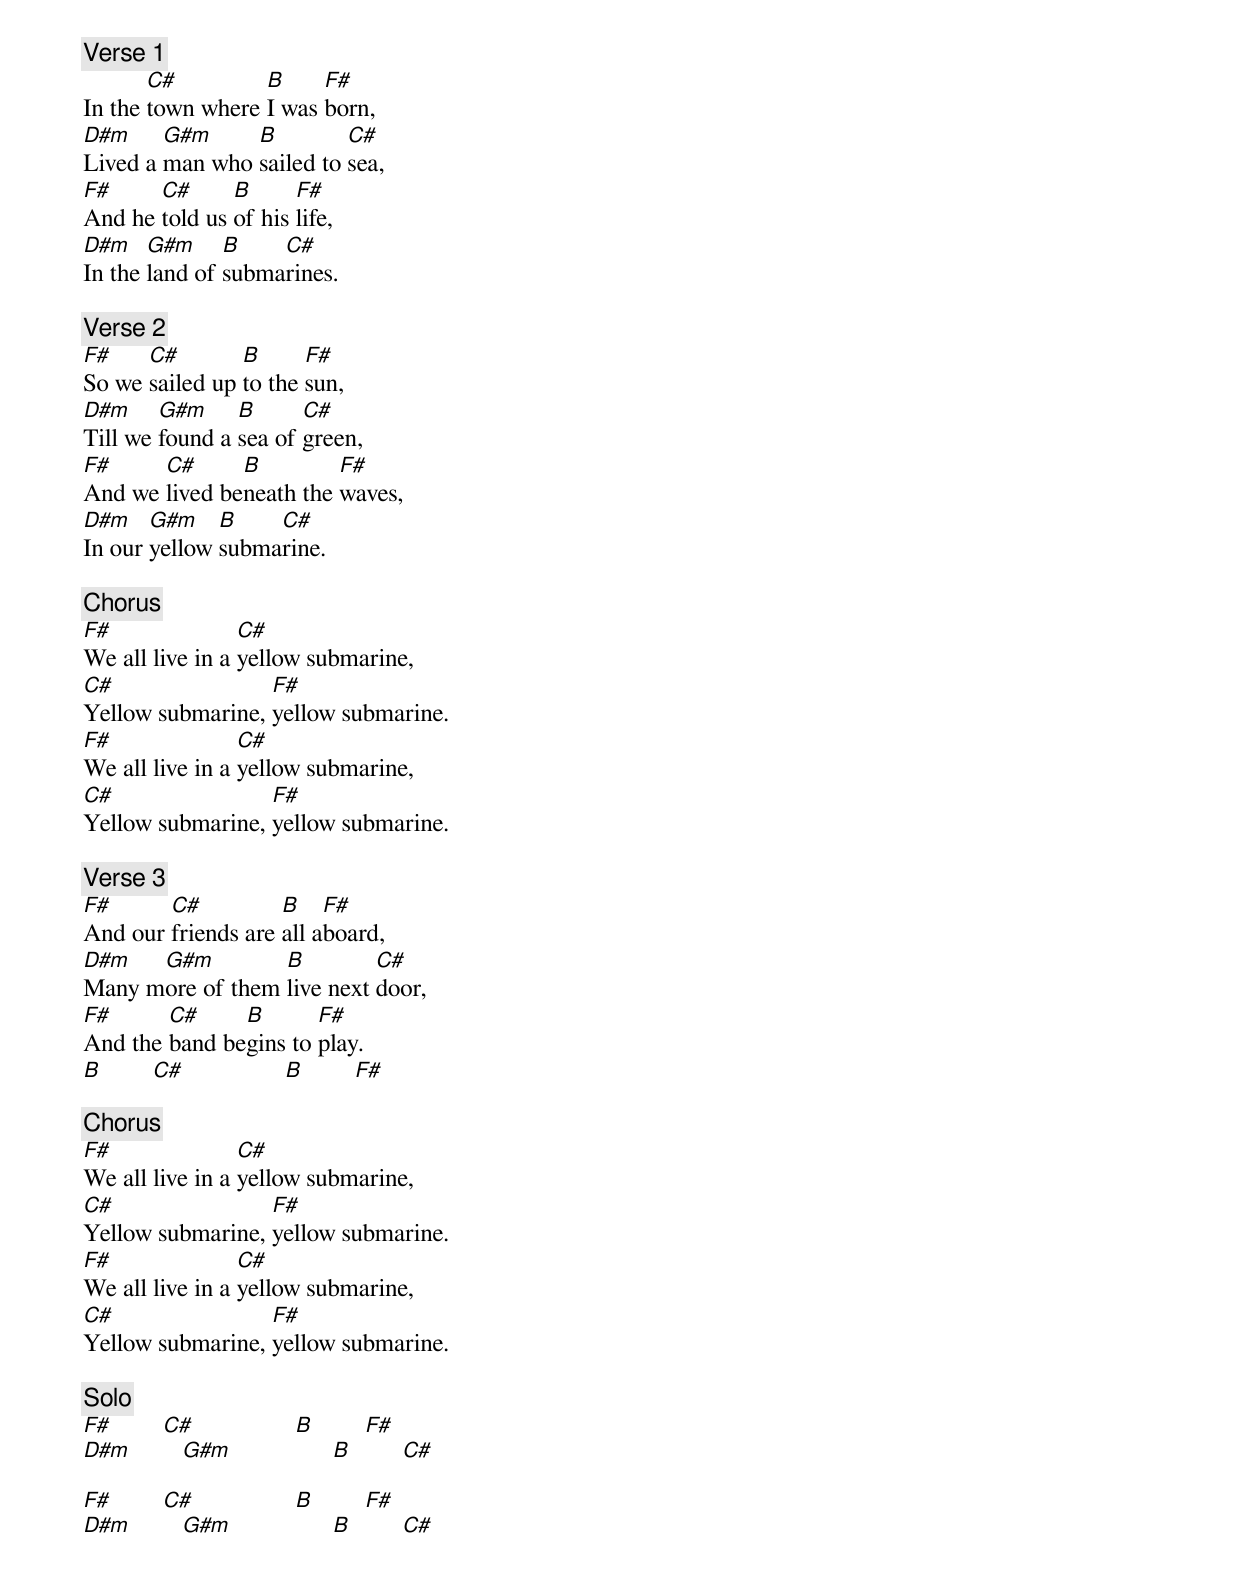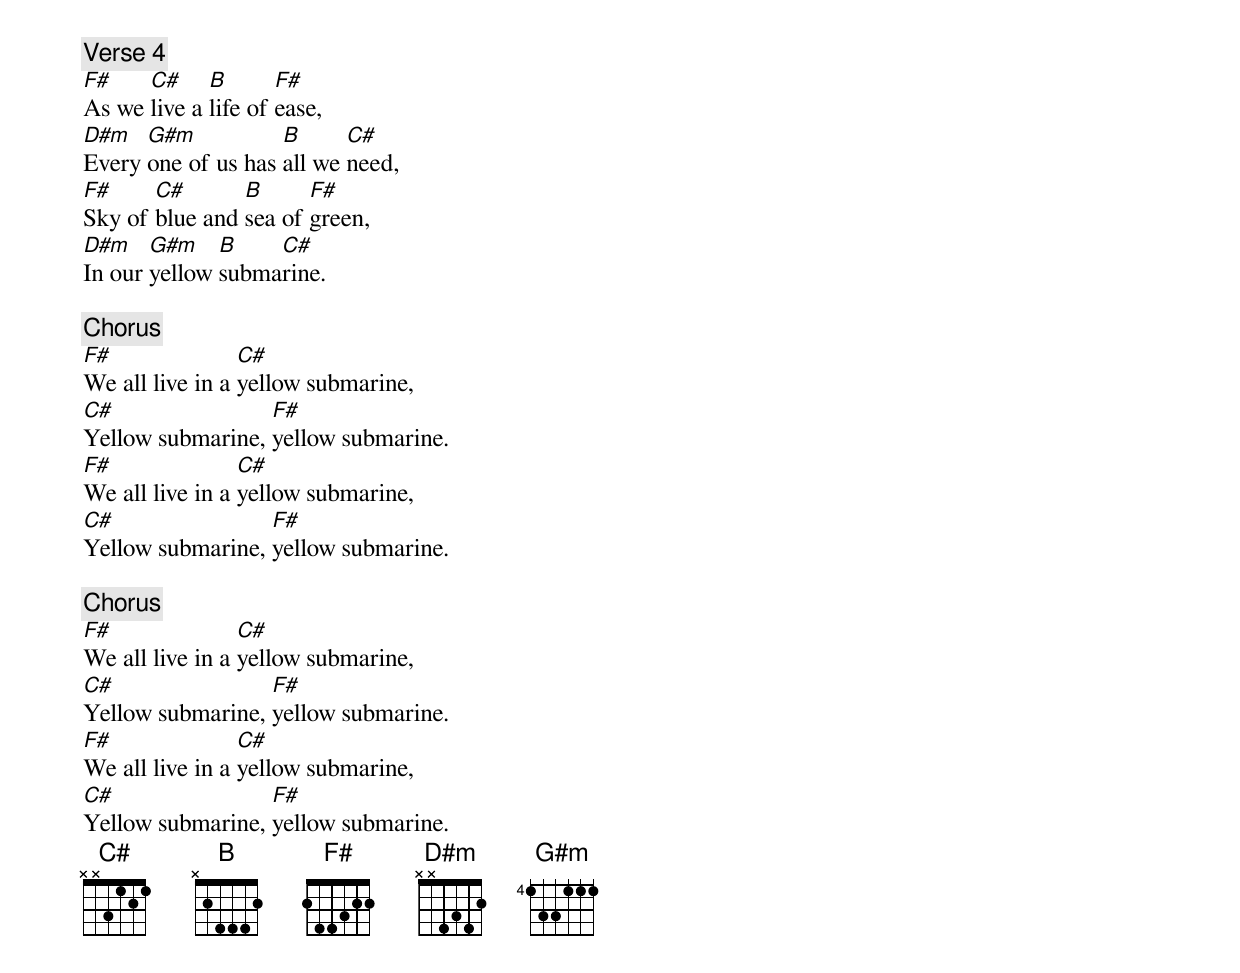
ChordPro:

{c: Verse 1}
In the [C#]town where [B]I was [F#]born,
[D#m]Lived a [G#m]man who [B]sailed to [C#]sea,
[F#]And he [C#]told us [B]of his [F#]life,
[D#m]In the [G#m]land of [B]subma[C#]rines.

{c: Verse 2}
[F#]So we [C#]sailed up [B]to the [F#]sun,
[D#m]Till we [G#m]found a [B]sea of [C#]green,
[F#]And we [C#]lived be[B]neath the [F#]waves,
[D#m]In our [G#m]yellow [B]subma[C#]rine.

{c: Chorus}
[F#]We all live in a [C#]yellow submarine,
[C#]Yellow submarine, [F#]yellow submarine.
[F#]We all live in a [C#]yellow submarine,
[C#]Yellow submarine, [F#]yellow submarine.

{c: Verse 3}
[F#]And our [C#]friends are [B]all a[F#]board,
[D#m]Many m[G#m]ore of them [B]live next [C#]door,
[F#]And the [C#]band be[B]gins to [F#]play.
[B]        [C#]                [B]        [F#]

{c: Chorus}
[F#]We all live in a [C#]yellow submarine,
[C#]Yellow submarine, [F#]yellow submarine.
[F#]We all live in a [C#]yellow submarine,
[C#]Yellow submarine, [F#]yellow submarine.

{c: Solo}
[F#]        [C#]                [B]        [F#]
[D#m]        [G#m]                [B]        [C#]

[F#]        [C#]                [B]        [F#]
[D#m]        [G#m]                [B]        [C#]

{c: Verse 4}
[F#]As we [C#]live a [B]life of [F#]ease,
[D#m]Every [G#m]one of us has [B]all we [C#]need,
[F#]Sky of [C#]blue and [B]sea of [F#]green,
[D#m]In our [G#m]yellow [B]subma[C#]rine.

{c: Chorus}
[F#]We all live in a [C#]yellow submarine,
[C#]Yellow submarine, [F#]yellow submarine.
[F#]We all live in a [C#]yellow submarine,
[C#]Yellow submarine, [F#]yellow submarine.

{c: Chorus}
[F#]We all live in a [C#]yellow submarine,
[C#]Yellow submarine, [F#]yellow submarine.
[F#]We all live in a [C#]yellow submarine,
[C#]Yellow submarine, [F#]yellow submarine.
